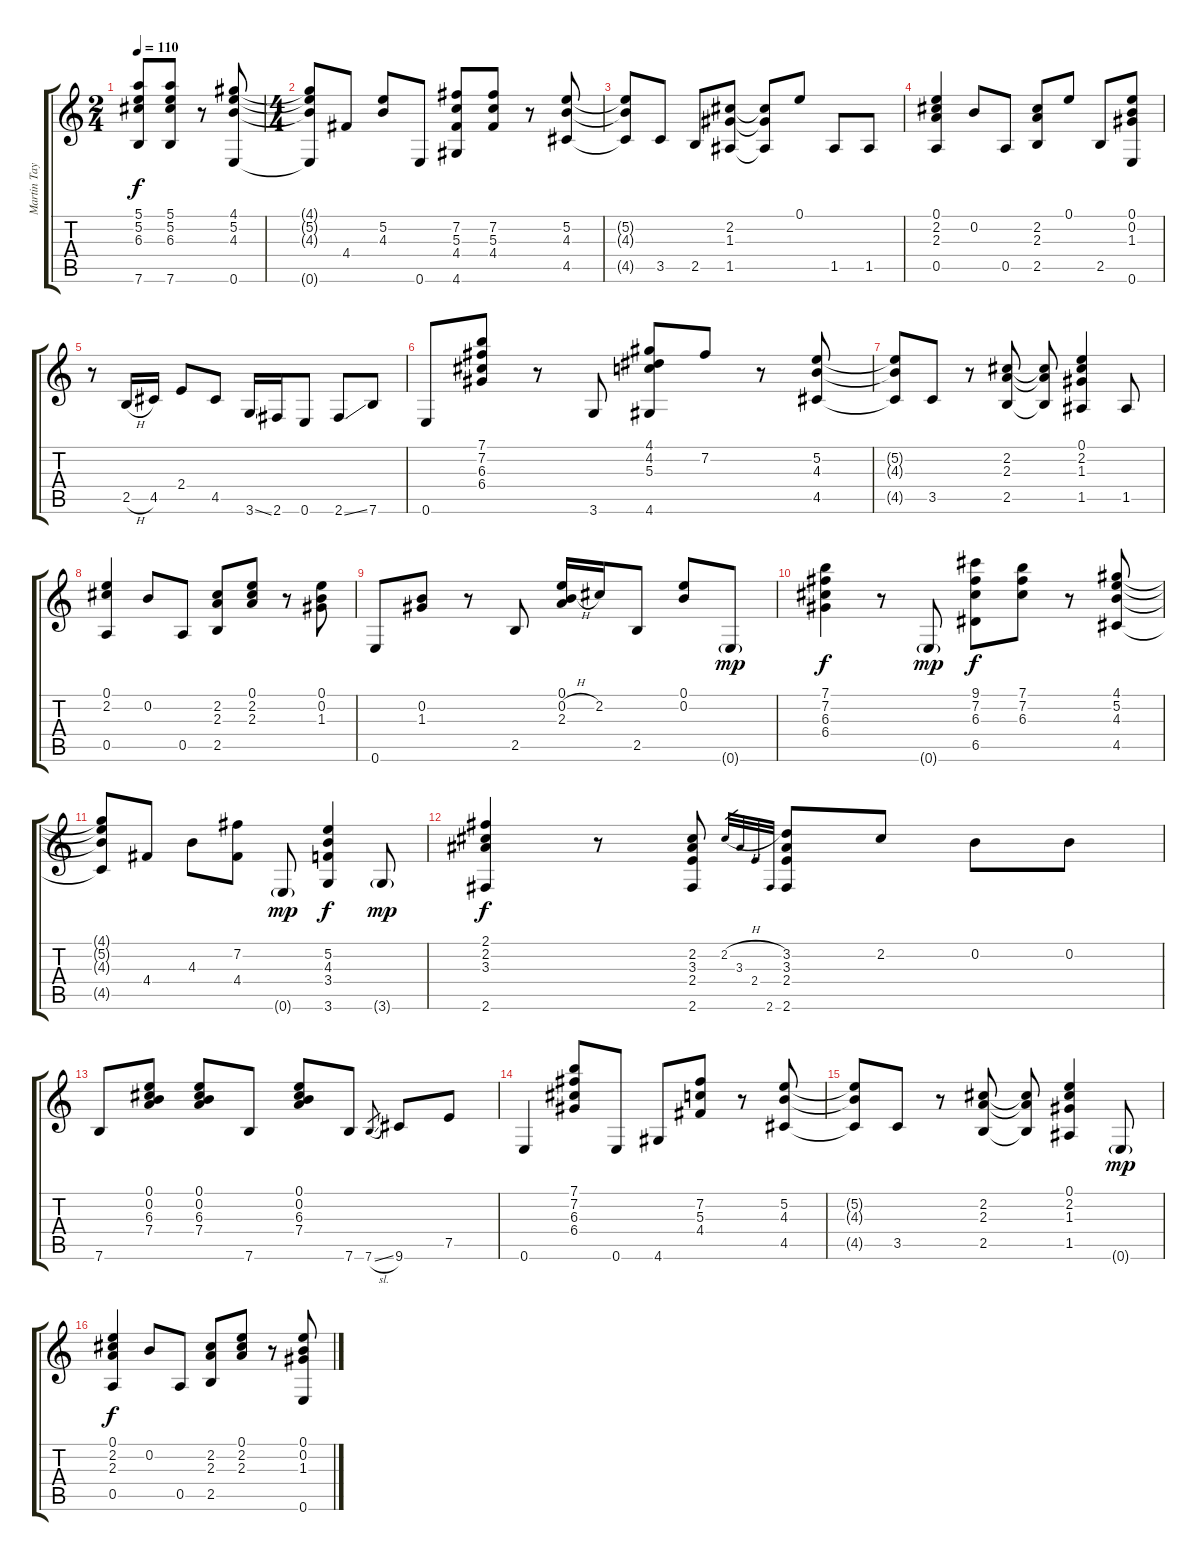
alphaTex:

\track ("Martin Taylor" "Martin Tay") {instrument electricguitarjazz}
\staff {score tabs}
\tuning (E4 B3 G3 D3 A2 E2) {hide}
\ts (2 4)
\tempo 110
\clef g2
\ks c
(5.1 5.2 6.3 7.6).8{dy f instrument electricguitarjazz} (5.1 5.2 6.3 7.6).8 r.8 (4.1 5.2 4.3 0.6).8 |
\ts (4 4)
(4.1{t} 5.2{t} 4.3{t} 0.6{t}).8 4.4.8 (5.2 4.3).8 0.6.8 (7.2 5.3 4.4 4.6).8 (7.2 5.3 4.4).8 r.8 (5.2 4.3 4.5).8 |
(5.2{t} 4.3{t} 4.5{t}).8 3.5.8 2.5.8 (2.2 1.3 1.5).8 (2.2{t} 1.3{t} 1.5{t}).8 0.1.8 1.5.8 1.5.8 |
(0.1 2.2 2.3 0.5).4 0.2.8 0.5.8 (2.2 2.3 2.5).8 0.1.8 2.5.8 (0.1 0.2 1.3 0.6).8 |
r.8 2.5{h}.16 4.5.16 2.4.8 4.5.8 3.6{ss}.16 2.6.16 0.6.8 2.6{ss}.8 7.6.8 |
0.6.8 (7.1 7.2 6.3 6.4).8 r.8 3.6.8 (4.1 4.2 5.3 4.6).8 7.2.8 r.8 (5.2 4.3 4.5).8 |
(5.2{t} 4.3{t} 4.5{t}).8 3.5.8 r.8 (2.2 2.3 2.5).8 (2.2{t} 2.3{t} 2.5{t}).8 (0.1 2.2 1.3 1.5).4 1.5.8 |
(0.1 2.2 0.5).4 0.2.8 0.5.8 (2.2 2.3 2.5).8 (0.1 2.2 2.3).8 r.8 (0.1 0.2 1.3).8 |
0.6.8 (0.2 1.3).8 r.8 2.5.8 (0.1 0.2{h} 2.3).16 2.2.16 2.5.8 (0.1 0.2).8 0.6{g}.8{dy mp} |
(7.1 7.2 6.3 6.4).4{dy f} r.8 0.6{g}.8{dy mp} (9.1 7.2 6.3 6.5).8{dy f} (7.1 7.2 6.3).8 r.8 (4.1 5.2 4.3 4.5).8 |
(4.1{t} 5.2{t} 4.3{t} 4.5{t}).8 4.4.8 4.3.8 (7.2 4.4).8 0.6{g}.8{dy mp} (5.2 4.3 3.4 3.6).4{dy f} 3.6{g}.8{dy mp} |
(2.1 2.2 3.3 2.6).4{dy f} r.8 (2.2 3.3 2.4 2.6).8 2.2{h}.32{gr} 3.3.32{gr} 2.4.32{gr} 2.6.32{gr} (3.2 3.3 2.4 2.6).8 2.2.8 0.2.8 0.2.8 |
7.6.8 (0.1 0.2 6.3 7.4).8 (0.1 0.2 6.3 7.4).8 7.6.8 (0.1 0.2 6.3 7.4).8 7.6.8 7.6{sl}.8{gr} 9.6.8 7.5.8 |
0.6.4 (7.1 7.2 6.3 6.4).8 0.6.8 4.6.8 (7.2 5.3 4.4).8 r.8 (5.2 4.3 4.5).8 |
(5.2{t} 4.3{t} 4.5{t}).8 3.5.8 r.8 (2.2 2.3 2.5).8 (2.2{t} 2.3{t} 2.5{t}).8 (0.1 2.2 1.3 1.5).4 0.6{g}.8{dy mp} |
(0.1 2.2 2.3 0.5).4{dy f} 0.2.8 0.5.8 (2.2 2.3 2.5).8 (0.1 2.2 2.3).8 r.8 (0.1 0.2 1.3 0.6).8
